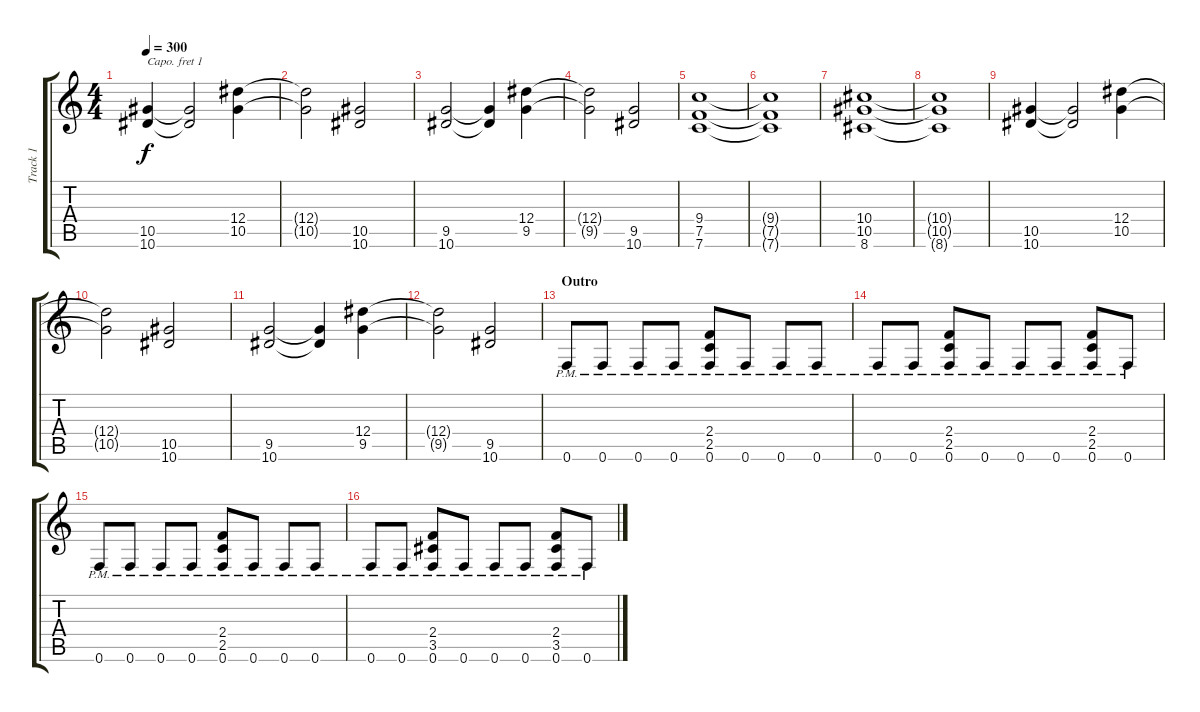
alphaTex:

\track ("Track 1" "Track 1") {instrument overdrivenguitar}
\staff {score tabs}
\capo 1
\tuning (E4 B3 G3 D3 A2 E2) {hide}
\ts (4 4)
\tempo 300
\clef g2
\ks c
(10.5 10.6).4{dy f} (10.5{t} 10.6{t}).2 (12.4 10.5).4 |
(12.4{t} 10.5{t}).2 (10.5 10.6).2 |
(9.5 10.6).2 (9.5{t} 10.6{t}).4 (12.4 9.5).4 |
(12.4{t} 9.5{t}).2 (9.5 10.6).2 |
(9.4 7.5 7.6).1 |
(9.4{t} 7.5{t} 7.6{t}).1 |
(10.4 10.5 8.6).1 |
(10.4{t} 10.5{t} 8.6{t}).1 |
(10.5 10.6).4 (10.5{t} 10.6{t}).2 (12.4 10.5).4 |
(12.4{t} 10.5{t}).2 (10.5 10.6).2 |
(9.5 10.6).2 (9.5{t} 10.6{t}).4 (12.4 9.5).4 |
(12.4{t} 9.5{t}).2 (9.5 10.6).2 |
\section ("" "Outro")
0.6{pm}.8 0.6{pm}.8 0.6{pm}.8 0.6{pm}.8 (2.4{pm} 2.5{pm} 0.6{pm}).8 0.6{pm}.8 0.6{pm}.8 0.6{pm}.8 |
0.6{pm}.8 0.6{pm}.8 (2.4{pm} 2.5{pm} 0.6{pm}).8 0.6{pm}.8 0.6{pm}.8 0.6{pm}.8 (2.4{pm} 2.5{pm} 0.6{pm}).8 0.6{pm}.8 |
0.6{pm}.8 0.6{pm}.8 0.6{pm}.8 0.6{pm}.8 (2.4{pm} 2.5{pm} 0.6{pm}).8 0.6{pm}.8 0.6{pm}.8 0.6{pm}.8 |
0.6{pm}.8 0.6{pm}.8 (2.4{pm} 3.5{pm} 0.6{pm}).8 0.6{pm}.8 0.6{pm}.8 0.6{pm}.8 (2.4{pm} 3.5{pm} 0.6{pm}).8 0.6{pm}.8
